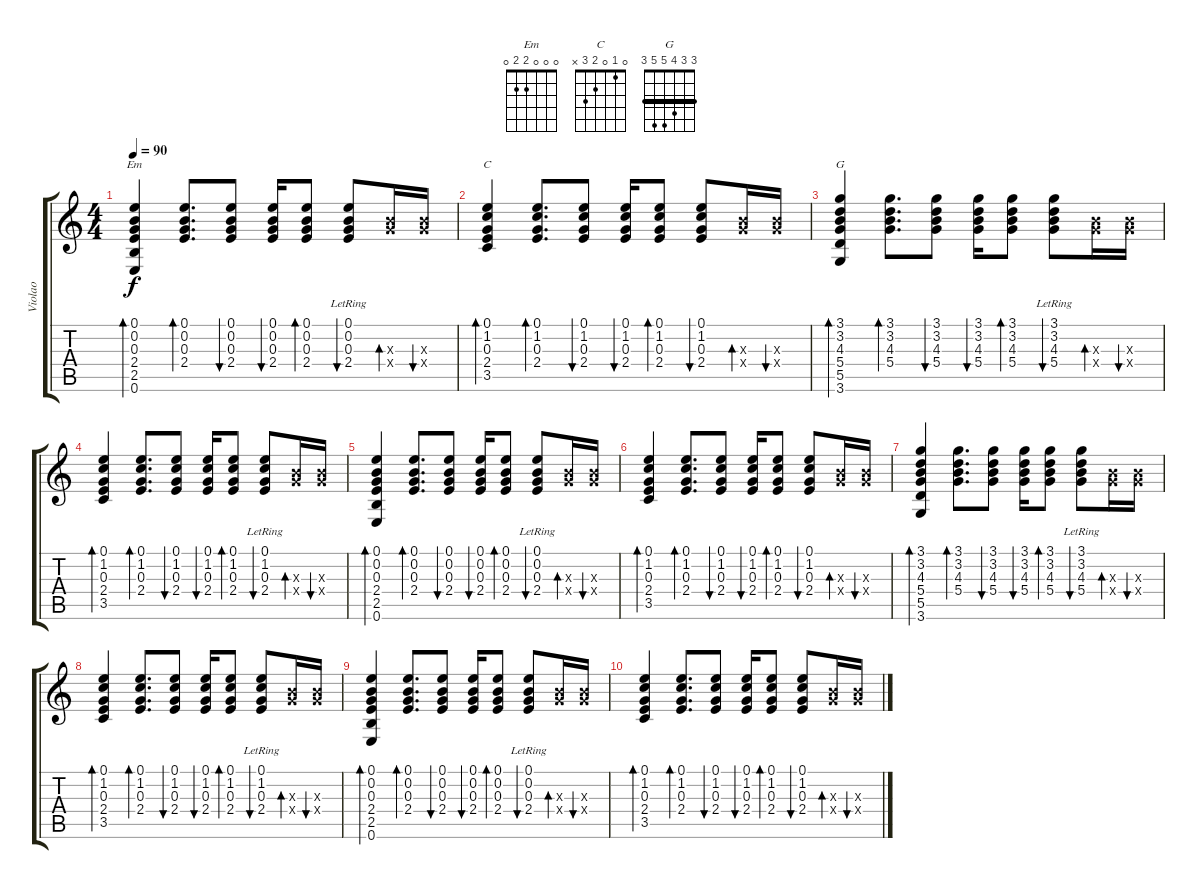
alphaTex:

\track ("Violao" "Violao") {instrument acousticguitarsteel}
\staff {score tabs}
\tuning (E4 B3 G3 D3 A2 E2) {hide}
\chord ("Em" 0 0 0 2 2 0)
\chord ("C" 0 1 0 2 3 x)
\chord ("G" 3 3 4 5 5 3) {barre 3}
\ts (4 4)
\tempo 90
\clef g2
\ks c
(0.1 0.2 0.3 2.4 2.5 0.6).4{bd 60 ch "Em" dy f} (0.1 0.2 0.3 2.4).8{d bd 60} (0.1 0.2 0.3 2.4).8{bu 60} (0.1 0.2 0.3 2.4).16{bu 60} (0.1 0.2 0.3 2.4).8{bd 60} (0.1{lr} 0.2{lr} 0.3 2.4).8{bu 60} (4.3{x} 5.4{x}).16{bd 60} (4.3{x} 5.4{x}).16{bu 60} |
(0.1 1.2 0.3 2.4 3.5).4{bd 60 ch "C"} (0.1 1.2 0.3 2.4).8{d bd 60} (0.1 1.2 0.3 2.4).8{bu 60} (0.1 1.2 0.3 2.4).16{bu 60} (0.1 1.2 0.3 2.4).8{bd 60} (0.1 1.2 0.3 2.4).8{bu 60} (4.3{x} 5.4{x}).16{bd 60} (4.3{x} 5.4{x}).16{bu 60} |
(3.1 3.2 4.3 5.4 5.5 3.6).4{bd 60 ch "G"} (3.1 3.2 4.3 5.4).8{d bd 60} (3.1 3.2 4.3 5.4).8{bu 60} (3.1 3.2 4.3 5.4).16{bu 60} (3.1 3.2 4.3 5.4).8{bd 60} (3.1{lr} 3.2{lr} 4.3 5.4).8{bu 60} (4.3{x} 5.4{x}).16{bd 60} (4.3{x} 5.4{x}).16{bu 60} |
(0.1 1.2 0.3 2.4 3.5).4{bd 60} (0.1 1.2 0.3 2.4).8{d bd 60} (0.1 1.2 0.3 2.4).8{bu 60} (0.1 1.2 0.3 2.4).16{bu 60} (0.1 1.2 0.3 2.4).8{bd 60} (0.1{lr} 1.2{lr} 0.3 2.4).8{bu 60} (4.3{x} 5.4{x}).16{bd 60} (4.3{x} 5.4{x}).16{bu 60} |
(0.1 0.2 0.3 2.4 2.5 0.6).4{bd 60} (0.1 0.2 0.3 2.4).8{d bd 60} (0.1 0.2 0.3 2.4).8{bu 60} (0.1 0.2 0.3 2.4).16{bu 60} (0.1 0.2 0.3 2.4).8{bd 60} (0.1{lr} 0.2{lr} 0.3 2.4).8{bu 60} (4.3{x} 5.4{x}).16{bd 60} (4.3{x} 5.4{x}).16{bu 60} |
(0.1 1.2 0.3 2.4 3.5).4{bd 60} (0.1 1.2 0.3 2.4).8{d bd 60} (0.1 1.2 0.3 2.4).8{bu 60} (0.1 1.2 0.3 2.4).16{bu 60} (0.1 1.2 0.3 2.4).8{bd 60} (0.1 1.2 0.3 2.4).8{bu 60} (4.3{x} 5.4{x}).16{bd 60} (4.3{x} 5.4{x}).16{bu 60} |
(3.1 3.2 4.3 5.4 5.5 3.6).4{bd 60} (3.1 3.2 4.3 5.4).8{d bd 60} (3.1 3.2 4.3 5.4).8{bu 60} (3.1 3.2 4.3 5.4).16{bu 60} (3.1 3.2 4.3 5.4).8{bd 60} (3.1{lr} 3.2{lr} 4.3 5.4).8{bu 60} (4.3{x} 5.4{x}).16{bd 60} (4.3{x} 5.4{x}).16{bu 60} |
(0.1 1.2 0.3 2.4 3.5).4{bd 60} (0.1 1.2 0.3 2.4).8{d bd 60} (0.1 1.2 0.3 2.4).8{bu 60} (0.1 1.2 0.3 2.4).16{bu 60} (0.1 1.2 0.3 2.4).8{bd 60} (0.1{lr} 1.2{lr} 0.3 2.4).8{bu 60} (4.3{x} 5.4{x}).16{bd 60} (4.3{x} 5.4{x}).16{bu 60} |
(0.1 0.2 0.3 2.4 2.5 0.6).4{bd 60} (0.1 0.2 0.3 2.4).8{d bd 60} (0.1 0.2 0.3 2.4).8{bu 60} (0.1 0.2 0.3 2.4).16{bu 60} (0.1 0.2 0.3 2.4).8{bd 60} (0.1{lr} 0.2{lr} 0.3 2.4).8{bu 60} (4.3{x} 5.4{x}).16{bd 60} (4.3{x} 5.4{x}).16{bu 60} |
(0.1 1.2 0.3 2.4 3.5).4{bd 60} (0.1 1.2 0.3 2.4).8{d bd 60} (0.1 1.2 0.3 2.4).8{bu 60} (0.1 1.2 0.3 2.4).16{bu 60} (0.1 1.2 0.3 2.4).8{bd 60} (0.1 1.2 0.3 2.4).8{bu 60} (4.3{x} 5.4{x}).16{bd 60} (4.3{x} 5.4{x}).16{bu 60}
